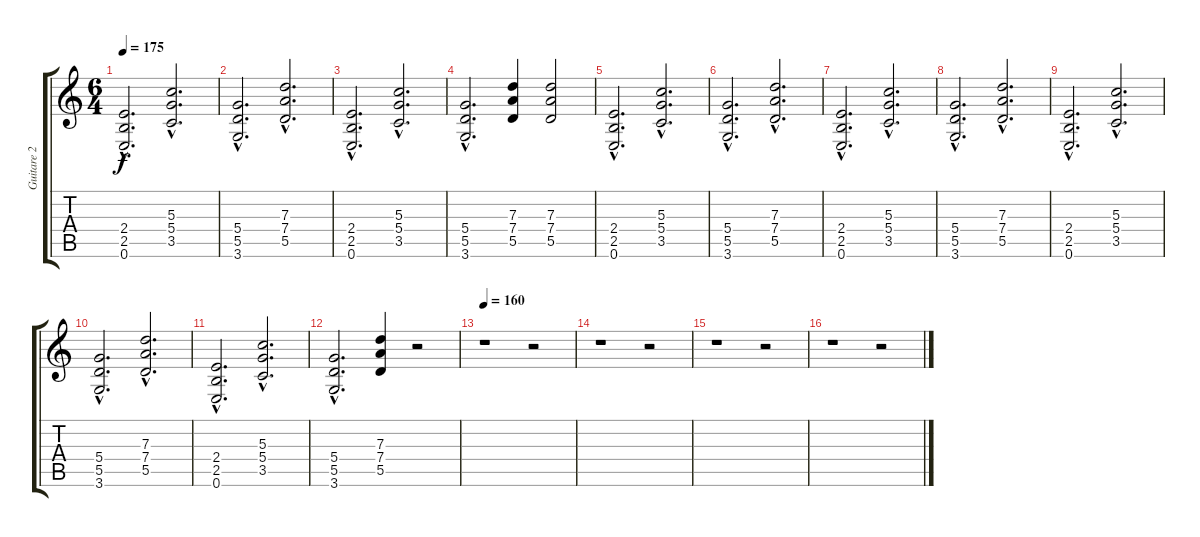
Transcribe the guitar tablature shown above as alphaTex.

\track ("Guitare 2" "Guitare 2") {instrument distortionguitar}
\staff {score tabs}
\tuning (E4 B3 G3 D3 A2 E2) {hide}
\ts (6 4)
\tempo 175
\clef g2
\ks c
(2.4{hac} 2.5{hac} 0.6{hac}).2{d dy f} (5.3{hac} 5.4{hac} 3.5{hac}).2{d} |
(5.4{hac} 5.5{hac} 3.6{hac}).2{d} (7.3{hac} 7.4{hac} 5.5{hac}).2{d} |
(2.4{hac} 2.5{hac} 0.6{hac}).2{d} (5.3{hac} 5.4{hac} 3.5{hac}).2{d} |
(5.4{hac} 5.5{hac} 3.6{hac}).2{d} (7.3 7.4 5.5).4 (7.3 7.4 5.5).2 |
(2.4{hac} 2.5{hac} 0.6{hac}).2{d} (5.3{hac} 5.4{hac} 3.5{hac}).2{d} |
(5.4{hac} 5.5{hac} 3.6{hac}).2{d} (7.3{hac} 7.4{hac} 5.5{hac}).2{d} |
(2.4{hac} 2.5{hac} 0.6{hac}).2{d} (5.3{hac} 5.4{hac} 3.5{hac}).2{d} |
(5.4{hac} 5.5{hac} 3.6{hac}).2{d} (7.3{hac} 7.4{hac} 5.5{hac}).2{d} |
(2.4{hac} 2.5{hac} 0.6{hac}).2{d} (5.3{hac} 5.4{hac} 3.5{hac}).2{d} |
(5.4{hac} 5.5{hac} 3.6{hac}).2{d} (7.3{hac} 7.4{hac} 5.5{hac}).2{d} |
(2.4{hac} 2.5{hac} 0.6{hac}).2{d} (5.3{hac} 5.4{hac} 3.5{hac}).2{d} |
(5.4{hac} 5.5{hac} 3.6{hac}).2{d} (7.3 7.4 5.5).4 r.2 |
\tempo 160
r.1 r.2 |
r.1 r.2 |
r.1 r.2 |
r.1 r.2
